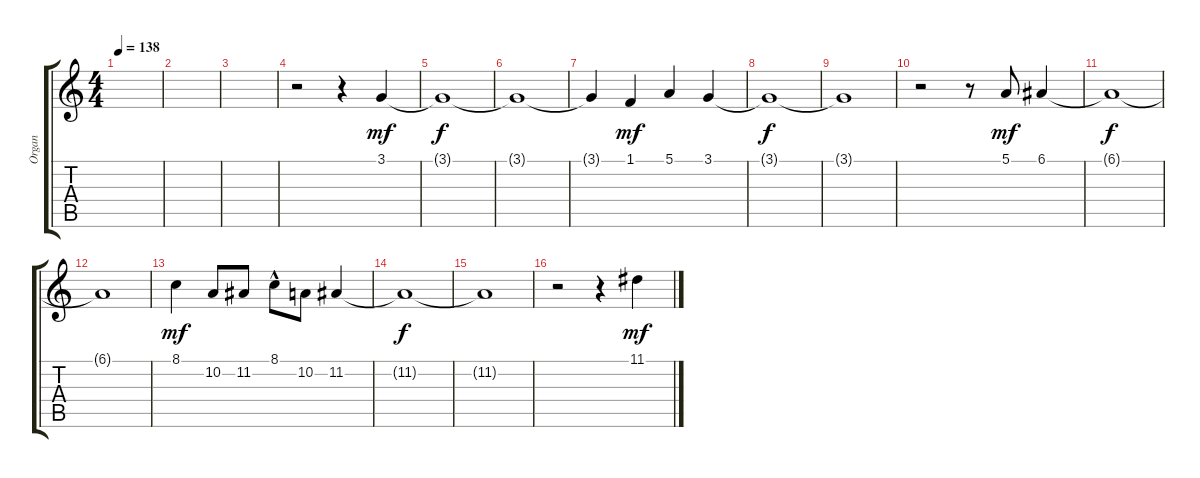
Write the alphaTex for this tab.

\track ("Organ" "Organ") {instrument frenchhorn}
\staff {score tabs}
\tuning (E4 B3 G3 D3 A2 E2) {hide}
\ts (4 4)
\tempo 138
\clef g2
\ks c
|
|
|
r.2 r.4 3.1.4{dy mf volume 14} |
3.1{t}.1{dy f} |
3.1{t}.1 |
3.1{t}.4 1.1.4{dy mf} 5.1.4 3.1.4 |
3.1{t}.1{dy f} |
3.1{t}.1 |
r.2 r.8 5.1.8{dy mf} 6.1.4 |
6.1{t}.1{dy f} |
6.1{t}.1 |
8.1.4{dy mf} 10.2.8 11.2.8 8.1{hac}.8 10.2.8 11.2.4 |
11.2{t}.1{dy f} |
11.2{t}.1 |
r.2 r.4 11.1.4{dy mf}
